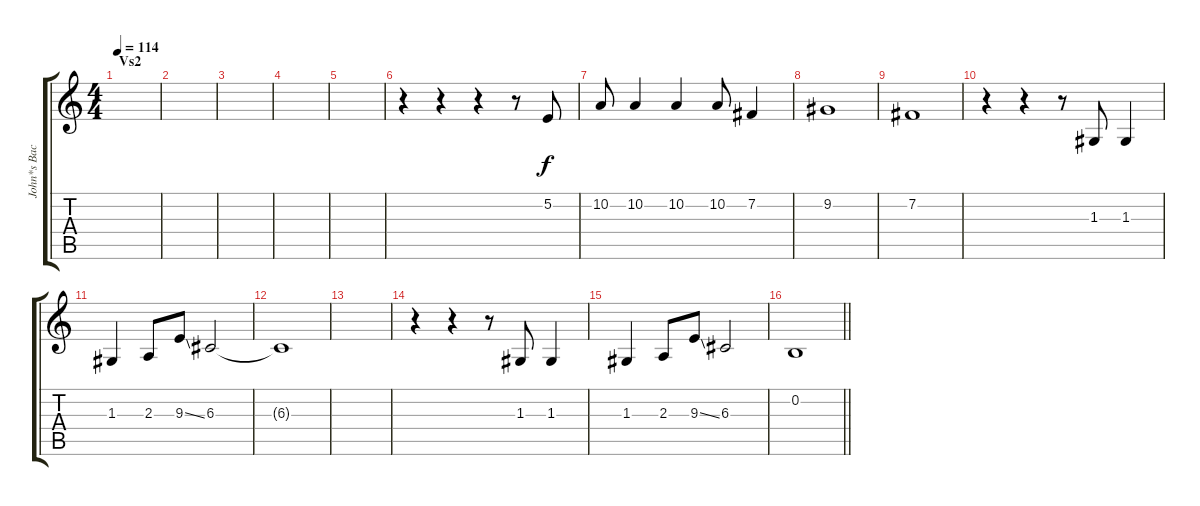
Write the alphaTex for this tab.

\track ("John*s Backup Vocals" "John*s Bac") {instrument flute}
\staff {score tabs}
\tuning (E4 B3 G3 D3 A2 E2) {hide}
\ts (4 4)
\section ("" "Vs2")
\tempo 114
\clef g2
\ks c
|
|
|
|
|
r.4 r.4 r.4 r.8 5.2.8 |
10.2.8 10.2.4 10.2.4 10.2.8 7.2.4 |
9.2.1 |
7.2.1{volume 0} |
r.4{volume 16} r.4 r.8 1.3.8 1.3.4 |
1.3.4 2.3.8 9.3{ss}.8 6.3.2 |
6.3{t}.1{volume 0} |
|
r.4{volume 16} r.4 r.8 1.3.8 1.3.4 |
1.3.4 2.3.8 9.3{ss}.8 6.3.2 |
\barLineRight lightlight
0.2.1
